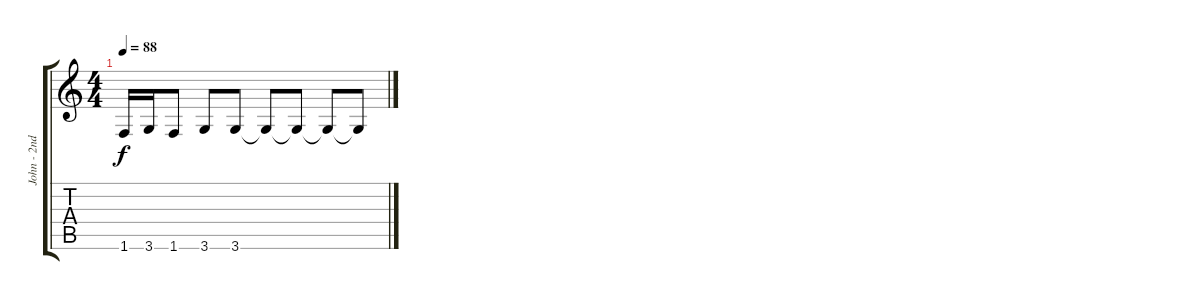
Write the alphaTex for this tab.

\track ("John - 2nd Electric " "John - 2nd") {instrument distortionguitar}
\staff {score tabs}
\tuning (E4 B3 G3 D3 A2 E2) {hide}
\ts (4 4)
\tempo 88
\clef g2
\ks c
1.6.16{dy f} 3.6.16 1.6.8 3.6.8 3.6.8 3.6{t}.8 3.6{t}.8 3.6{t}.8 3.6{t}.8
